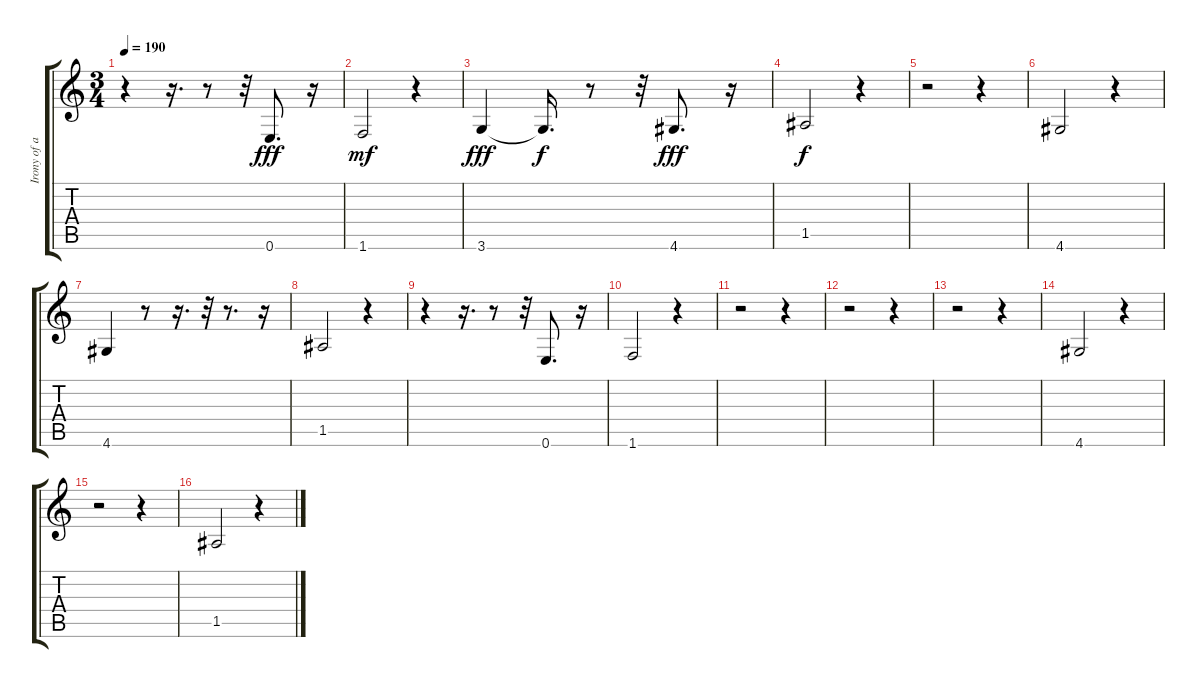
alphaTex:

\track ("Irony of a destiny - movie theme" "Irony of a") {instrument acousticbass}
\staff {score tabs}
\tuning (E4 B3 G3 D3 A2 E2) {hide}
\ts (3 4)
\tempo 190
\clef g2
\ks c
r.4{dy fff} r.16{d} r.8 r.32 0.6.8{d} r.16 |
1.6.2{dy mf} r.4 |
3.6.4{dy fff} 3.6{t}.16{d dy f} r.8 r.32 4.6.8{d dy fff} r.16 |
1.5.2{dy f} r.4 |
r.2 r.4 |
4.6.2 r.4 |
4.6.4 r.8 r.16{d} r.32 r.8{d} r.16 |
1.5.2 r.4 |
r.4 r.16{d} r.8 r.32 0.6.8{d} r.16 |
1.6.2 r.4 |
r.2 r.4 |
r.2 r.4 |
r.2 r.4 |
4.6.2 r.4 |
r.2 r.4 |
1.5.2 r.4
